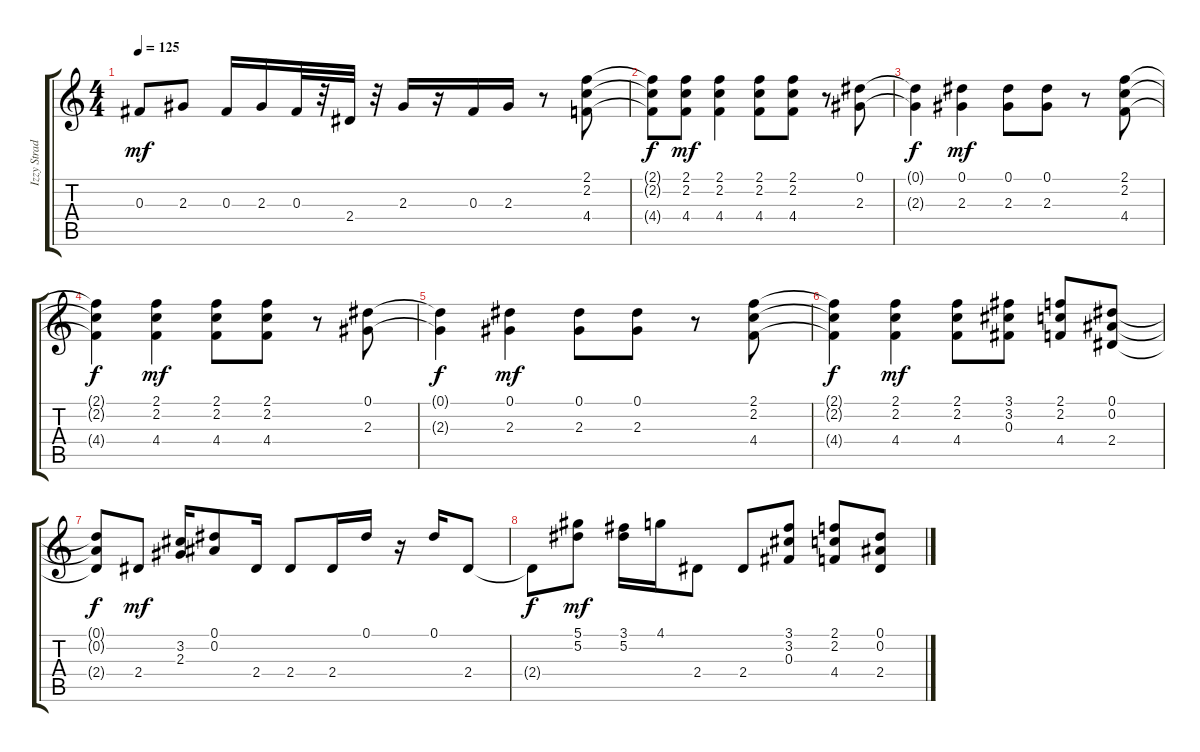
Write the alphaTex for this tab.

\track ("Izzy Stradlin" "Izzy Strad") {instrument overdrivenguitar}
\staff {score tabs}
\tuning (Eb4 Bb3 Gb3 Db3 Ab2 Eb2) {hide}
\ts (4 4)
\tempo 125
\clef g2
\ks c
0.3.8{dy mf} 2.3.8 0.3.16 2.3.16 0.3.32 r.32 2.4.32 r.32 2.3.16 r.16 0.3.16 2.3.16 r.8 (2.1 2.2 4.4).8 |
(2.1{t} 2.2{t} 4.4{t}).8{dy f} (2.1 2.2 4.4).8{dy mf} (2.1 2.2 4.4).4 (2.1 2.2 4.4).8 (2.1 2.2 4.4).8 r.8 (0.1 2.3).8 |
(0.1{t} 2.3{t}).4{dy f} (0.1 2.3).4{dy mf} (0.1 2.3).8 (0.1 2.3).8 r.8 (2.1 2.2 4.4).8 |
(2.1{t} 2.2{t} 4.4{t}).4{dy f} (2.1 2.2 4.4).4{dy mf} (2.1 2.2 4.4).8 (2.1 2.2 4.4).8 r.8 (0.1 2.3).8 |
(0.1{t} 2.3{t}).4{dy f} (0.1 2.3).4{dy mf} (0.1 2.3).8 (0.1 2.3).8 r.8 (2.1 2.2 4.4).8 |
(2.1{t} 2.2{t} 4.4{t}).4{dy f} (2.1 2.2 4.4).4{dy mf} (2.1 2.2 4.4).8 (3.1 3.2 0.3).8 (2.1 2.2 4.4).8 (0.1 0.2 2.4).8 |
(0.1{t} 0.2{t} 2.4{t}).8{dy f} 2.4.8{dy mf} (3.2 2.3).16 (0.1 0.2).8 2.4.16 2.4.8 2.4.16 0.1.16 r.16 0.1.16 2.4.8 |
2.4{t}.8{dy f} (5.1 5.2).8{dy mf} (3.1 5.2).16 4.1.16 2.4.8 2.4.8 (3.1 3.2 0.3).8 (2.1 2.2 4.4).8 (0.1 0.2 2.4).8
